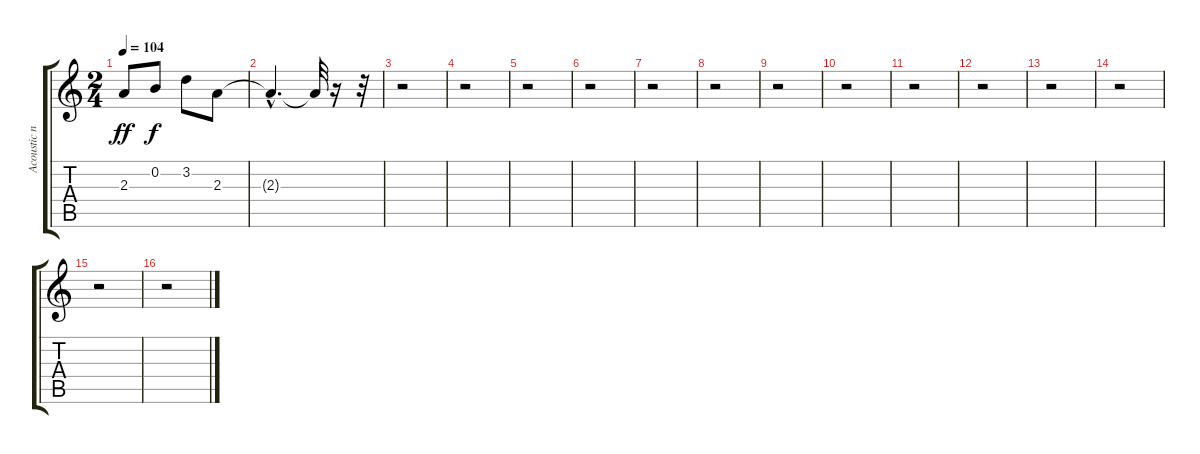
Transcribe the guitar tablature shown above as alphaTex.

\track ("Acoustic nylon" "Acoustic n") {instrument acousticguitarnylon}
\staff {score tabs}
\tuning (E4 B3 G3 D3 A2 E2) {hide}
\ts (2 4)
\tempo 104
\clef g2
\ks c
2.3.8{dy ff} 0.2.8{dy f} 3.2.8 2.3.8 |
2.3{hac t}.4{d} 2.3{t}.32 r.16 r.32 |
r.2 |
r.2 |
r.2 |
r.2 |
r.2 |
r.2 |
r.2 |
r.2 |
r.2 |
r.2 |
r.2 |
r.2 |
r.2 |
r.2
